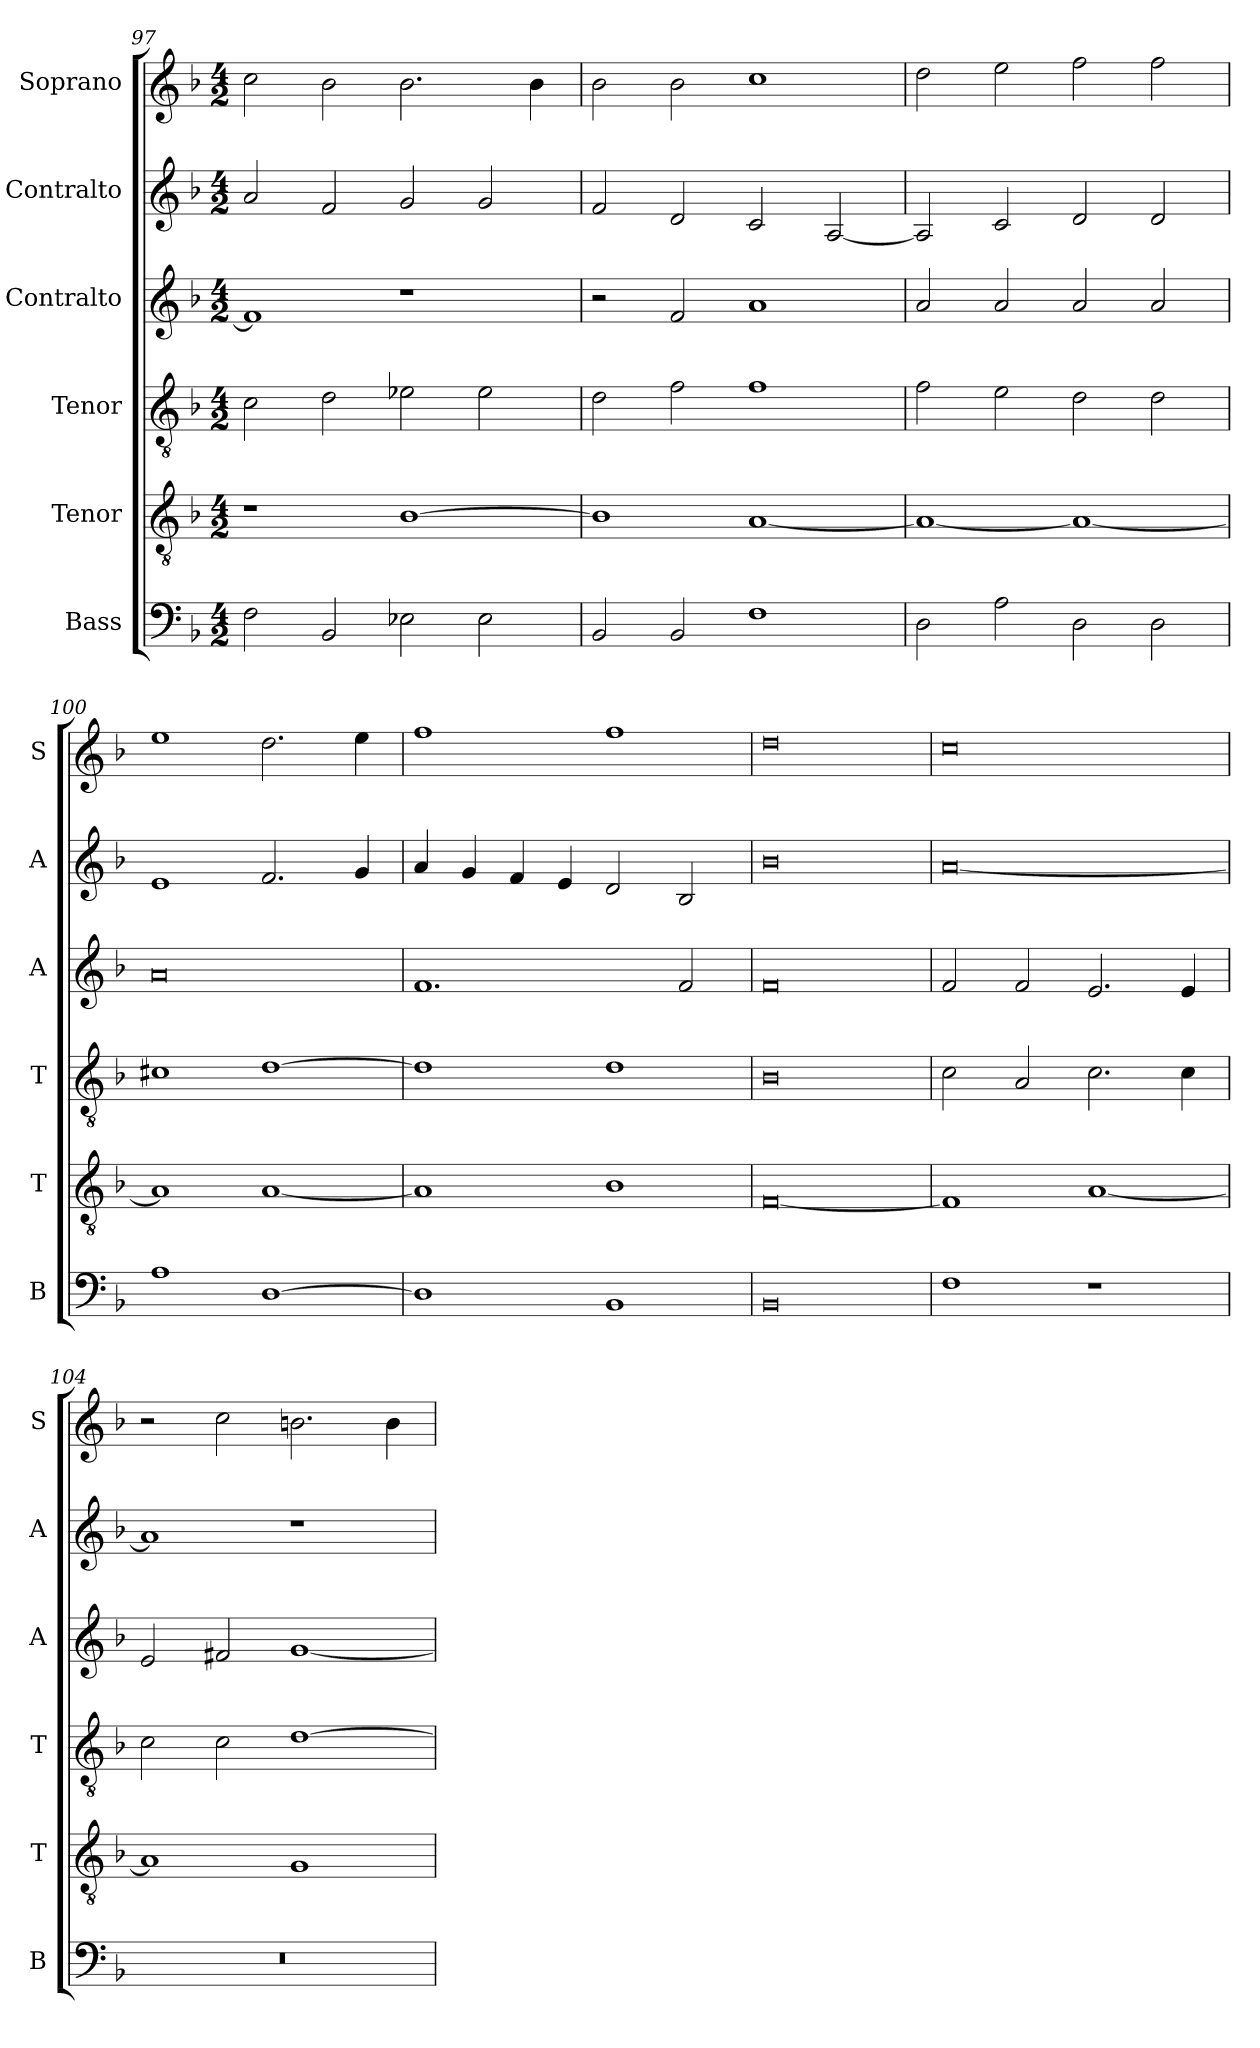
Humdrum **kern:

**kern	**kern	**kern	**kern	**kern	**kern
*part6	*part5	*part4	*part3	*part2	*part1
*staff6	*staff5	*staff4	*staff3	*staff2	*staff1
*I"Bass	*I"Tenor	*I"Tenor	*I"Contralto	*I"Contralto	*I"Soprano
*I'B	*I'T	*I'T	*I'A	*I'A	*I'S
*clefF4	*clefGv2	*clefGv2	*clefG2	*clefG2	*clefG2
*k[b-]	*k[b-]	*k[b-]	*k[b-]	*k[b-]	*k[b-]
*F:ion	*F:ion	*F:ion	*F:ion	*F:ion	*F:ion
*M4/2	*M4/2	*M4/2	*M4/2	*M4/2	*M4/2
=97	=97	=97	=97	=97	=97
2F	1r	2c	1f]	2a	2cc
2BB-	.	2d	.	2f	2b-
2E-X	[1B-	2e-X	1r	2g	2.b-
2E-	.	2e-	.	2g	.
.	.	.	.	.	4b-
=98	=98	=98	=98	=98	=98
2BB-	1B-]	2d	2r	2f	2b-
2BB-	.	2f	2f	2d	2b-
1F	[1A	1f	1a	2c	1cc
.	.	.	.	[2A	.
=99	=99	=99	=99	=99	=99
2D	1A_	2f	2a	2A]	2dd
2A	.	2e	2a	2c	2ee
2D	1A_	2d	2a	2d	2ff
2D	.	2d	2a	2d	2ff
=100	=100	=100	=100	=100	=100
1A	1A]	1c#X	0a	1e	1ee
[1D	[1A	[1d	.	2.f	2.dd
.	.	.	.	4g	4ee
=101	=101	=101	=101	=101	=101
1D]	1A]	1d]	1.f	4a	1ff
.	.	.	.	4g	.
.	.	.	.	4f	.
.	.	.	.	4e	.
1BB-	1B-	1d	.	2d	1ff
.	.	.	2f	2B-	.
=102	=102	=102	=102	=102	=102
0BB-	[0F	0B-	0f	0b-	0dd
=103	=103	=103	=103	=103	=103
1F	1F]	2c	2f	[0a	0cc
.	.	2A	2f	.	.
1r	[1A	2.c	2.e	.	.
.	.	4c	4e	.	.
=104	=104	=104	=104	=104	=104
0r	1A]	2c	2e	1a]	2r
.	.	2c	2f#X	.	2cc
.	1G	[1d	[1g	1r	2.bn
.	.	.	.	.	4b
=	=	=	=	=	=
*-	*-	*-	*-	*-	*-
